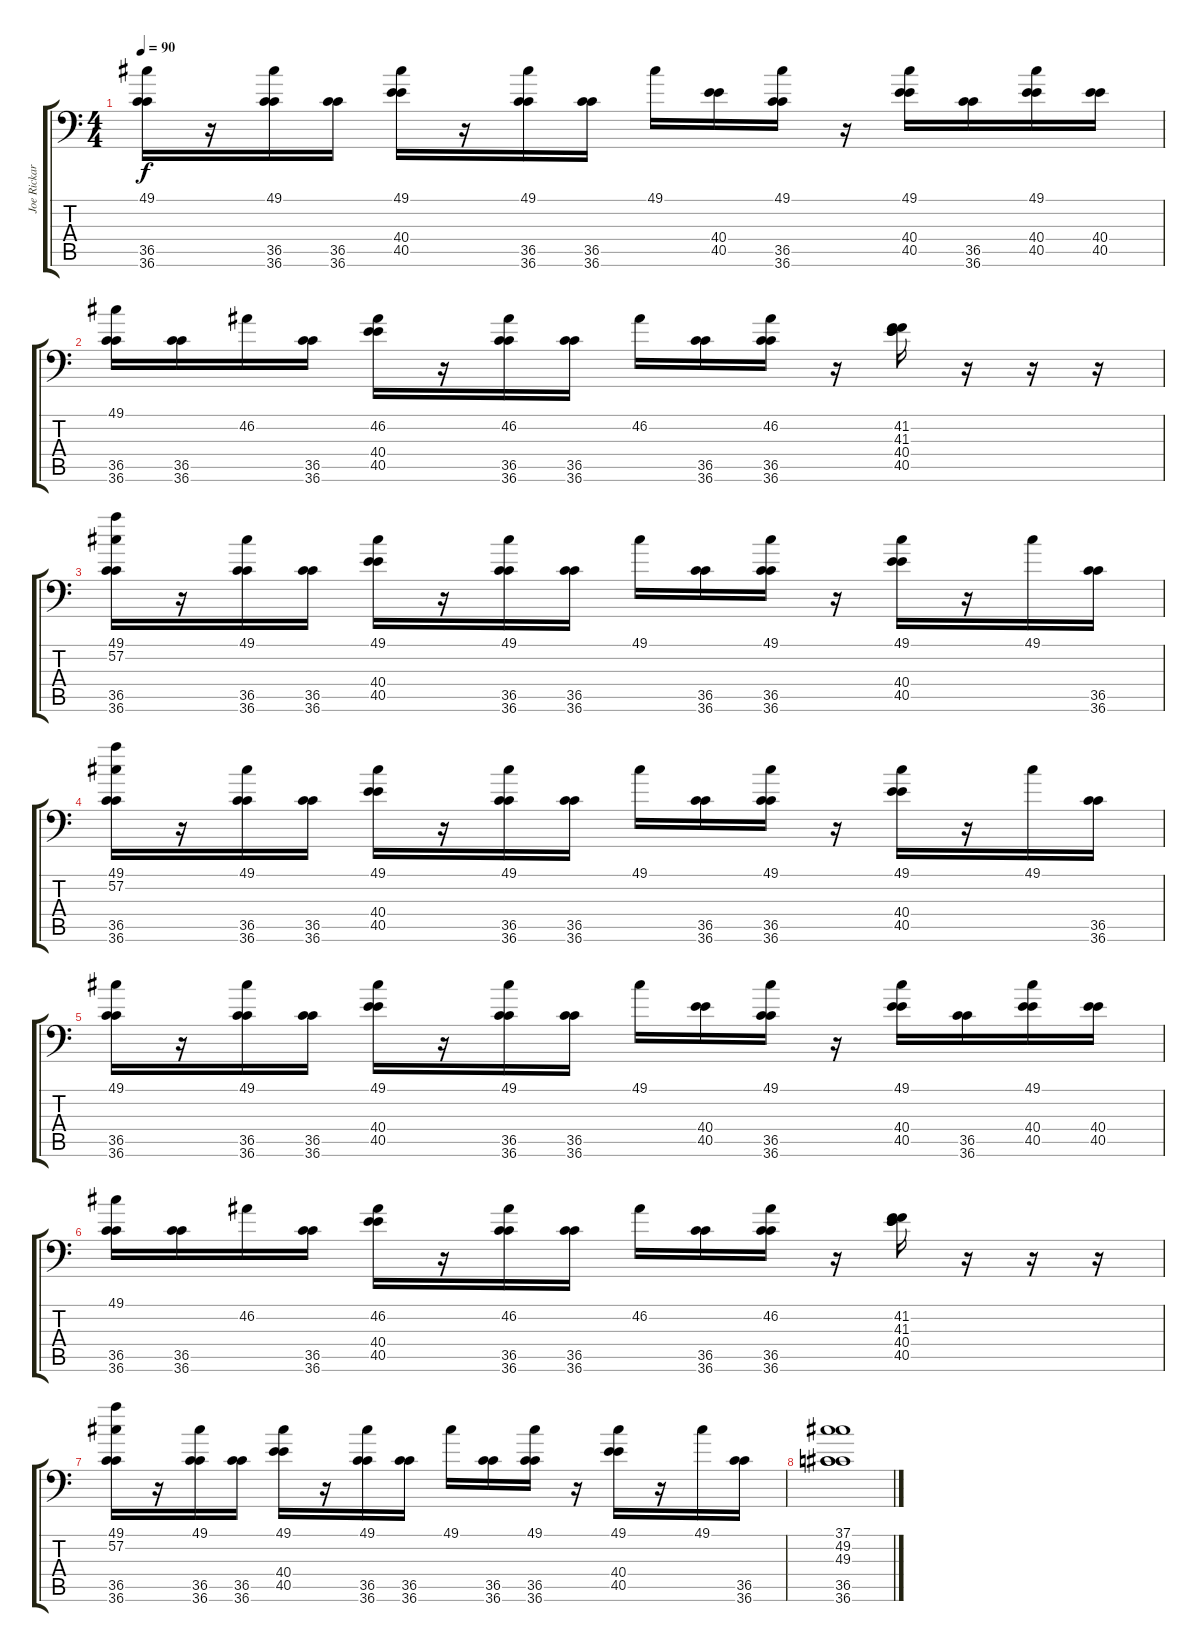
\track ("Joe Rickard" "Joe Rickar") {instrument acousticgrandpiano}
\staff {score tabs}
\tuning (C-1 C-1 C-1 C-1 C-1 C-1) {hide}
\ts (4 4)
\tempo 90
\clef f4
\ks c
(49.1 36.5 36.6).16{dy f} r.16 (49.1 36.5 36.6).16 (36.5 36.6).16 (49.1 40.4 40.5).16 r.16 (49.1 36.5 36.6).16 (36.5 36.6).16 49.1.16 (40.4 40.5).16 (49.1 36.5 36.6).16 r.16 (49.1 40.4 40.5).16 (36.5 36.6).16 (49.1 40.4 40.5).16 (40.4 40.5).16 |
(49.1 36.5 36.6).16 (36.5 36.6).16 46.2.16 (36.5 36.6).16 (46.2 40.4 40.5).16 r.16 (46.2 36.5 36.6).16 (36.5 36.6).16 46.2.16 (36.5 36.6).16 (46.2 36.5 36.6).16 r.16 (41.2 41.3 40.4 40.5).16 r.16 r.16 r.16 |
(49.1 57.2 36.5 36.6).16 r.16 (49.1 36.5 36.6).16 (36.5 36.6).16 (49.1 40.4 40.5).16 r.16 (49.1 36.5 36.6).16 (36.5 36.6).16 49.1.16 (36.5 36.6).16 (49.1 36.5 36.6).16 r.16 (49.1 40.4 40.5).16 r.16 49.1.16 (36.5 36.6).16 |
(49.1 57.2 36.5 36.6).16 r.16 (49.1 36.5 36.6).16 (36.5 36.6).16 (49.1 40.4 40.5).16 r.16 (49.1 36.5 36.6).16 (36.5 36.6).16 49.1.16 (36.5 36.6).16 (49.1 36.5 36.6).16 r.16 (49.1 40.4 40.5).16 r.16 49.1.16 (36.5 36.6).16 |
(49.1 36.5 36.6).16 r.16 (49.1 36.5 36.6).16 (36.5 36.6).16 (49.1 40.4 40.5).16 r.16 (49.1 36.5 36.6).16 (36.5 36.6).16 49.1.16 (40.4 40.5).16 (49.1 36.5 36.6).16 r.16 (49.1 40.4 40.5).16 (36.5 36.6).16 (49.1 40.4 40.5).16 (40.4 40.5).16 |
(49.1 36.5 36.6).16 (36.5 36.6).16 46.2.16 (36.5 36.6).16 (46.2 40.4 40.5).16 r.16 (46.2 36.5 36.6).16 (36.5 36.6).16 46.2.16 (36.5 36.6).16 (46.2 36.5 36.6).16 r.16 (41.2 41.3 40.4 40.5).16 r.16 r.16 r.16 |
(49.1 57.2 36.5 36.6).16 r.16 (49.1 36.5 36.6).16 (36.5 36.6).16 (49.1 40.4 40.5).16 r.16 (49.1 36.5 36.6).16 (36.5 36.6).16 49.1.16 (36.5 36.6).16 (49.1 36.5 36.6).16 r.16 (49.1 40.4 40.5).16 r.16 49.1.16 (36.5 36.6).16 |
(37.1 49.2 49.3 36.5 36.6).1
